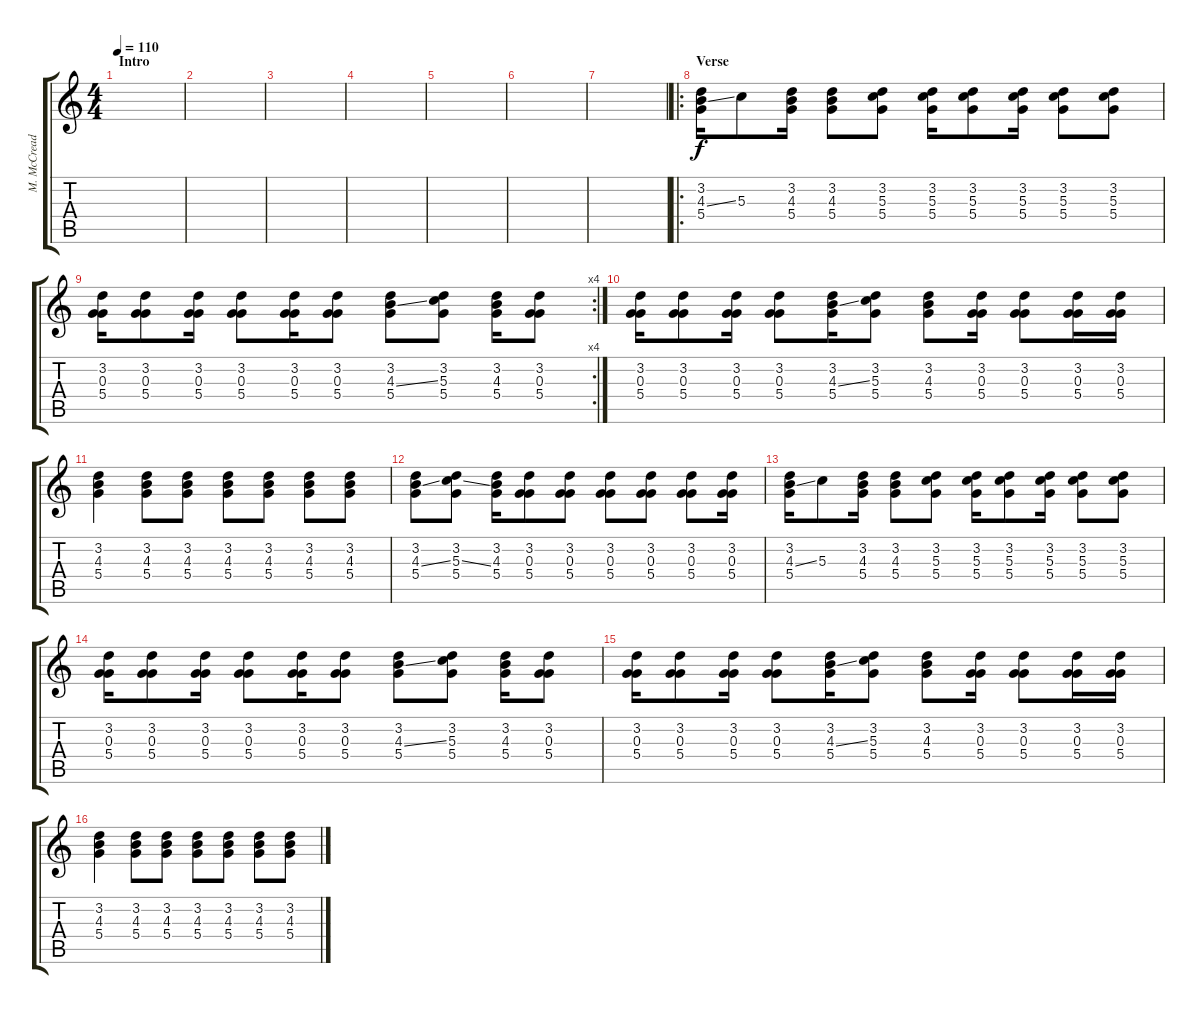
\track ("M. McCready" "M. McCread") {instrument electricguitarclean}
\staff {score tabs}
\tuning (E4 B3 G3 D3 A2 E2) {hide}
\ts (4 4)
\section ("" "Intro")
\tempo 110
\clef g2
\ks c
|
|
|
|
|
|
|
\ro
\section ("" "Verse")
(3.2 4.3{ss} 5.4).16 5.3.8 (3.2 4.3 5.4).16 (3.2 4.3 5.4).8 (3.2 5.3 5.4).8 (3.2 5.3 5.4).16 (3.2 5.3 5.4).8 (3.2 5.3 5.4).16 (3.2 5.3 5.4).8 (3.2 5.3 5.4).8 |
\rc 4
(3.2 0.3 5.4).16 (3.2 0.3 5.4).8 (3.2 0.3 5.4).16 (3.2 0.3 5.4).8 (3.2 0.3 5.4).16 (3.2 0.3 5.4).8 (3.2 4.3{ss} 5.4).8 (3.2 5.3 5.4).8 (3.2 4.3 5.4).16 (3.2 0.3 5.4).8 |
(3.2 0.3 5.4).16 (3.2 0.3 5.4).8 (3.2 0.3 5.4).16 (3.2 0.3 5.4).8 (3.2 4.3{ss} 5.4).16 (3.2 5.3 5.4).8 (3.2 4.3 5.4).8 (3.2 0.3 5.4).16 (3.2 0.3 5.4).8 (3.2 0.3 5.4).16 (3.2 0.3 5.4).16 |
(3.2 4.3 5.4).4 (3.2 4.3 5.4).8 (3.2 4.3 5.4).8 (3.2 4.3 5.4).8 (3.2 4.3 5.4).8 (3.2 4.3 5.4).8 (3.2 4.3 5.4).8 |
(3.2 4.3{ss} 5.4).8 (3.2 5.3{ss} 5.4).8 (3.2 4.3 5.4).16 (3.2 0.3 5.4).8 (3.2 0.3 5.4).8 (3.2 0.3 5.4).8 (3.2 0.3 5.4).8 (3.2 0.3 5.4).8 (3.2 0.3 5.4).16 |
(3.2 4.3{ss} 5.4).16 5.3.8 (3.2 4.3 5.4).16 (3.2 4.3 5.4).8 (3.2 5.3 5.4).8 (3.2 5.3 5.4).16 (3.2 5.3 5.4).8 (3.2 5.3 5.4).16 (3.2 5.3 5.4).8 (3.2 5.3 5.4).8 |
(3.2 0.3 5.4).16 (3.2 0.3 5.4).8 (3.2 0.3 5.4).16 (3.2 0.3 5.4).8 (3.2 0.3 5.4).16 (3.2 0.3 5.4).8 (3.2 4.3{ss} 5.4).8 (3.2 5.3 5.4).8 (3.2 4.3 5.4).16 (3.2 0.3 5.4).8 |
(3.2 0.3 5.4).16 (3.2 0.3 5.4).8 (3.2 0.3 5.4).16 (3.2 0.3 5.4).8 (3.2 4.3{ss} 5.4).16 (3.2 5.3 5.4).8 (3.2 4.3 5.4).8 (3.2 0.3 5.4).16 (3.2 0.3 5.4).8 (3.2 0.3 5.4).16 (3.2 0.3 5.4).16 |
(3.2 4.3 5.4).4 (3.2 4.3 5.4).8 (3.2 4.3 5.4).8 (3.2 4.3 5.4).8 (3.2 4.3 5.4).8 (3.2 4.3 5.4).8 (3.2 4.3 5.4).8
